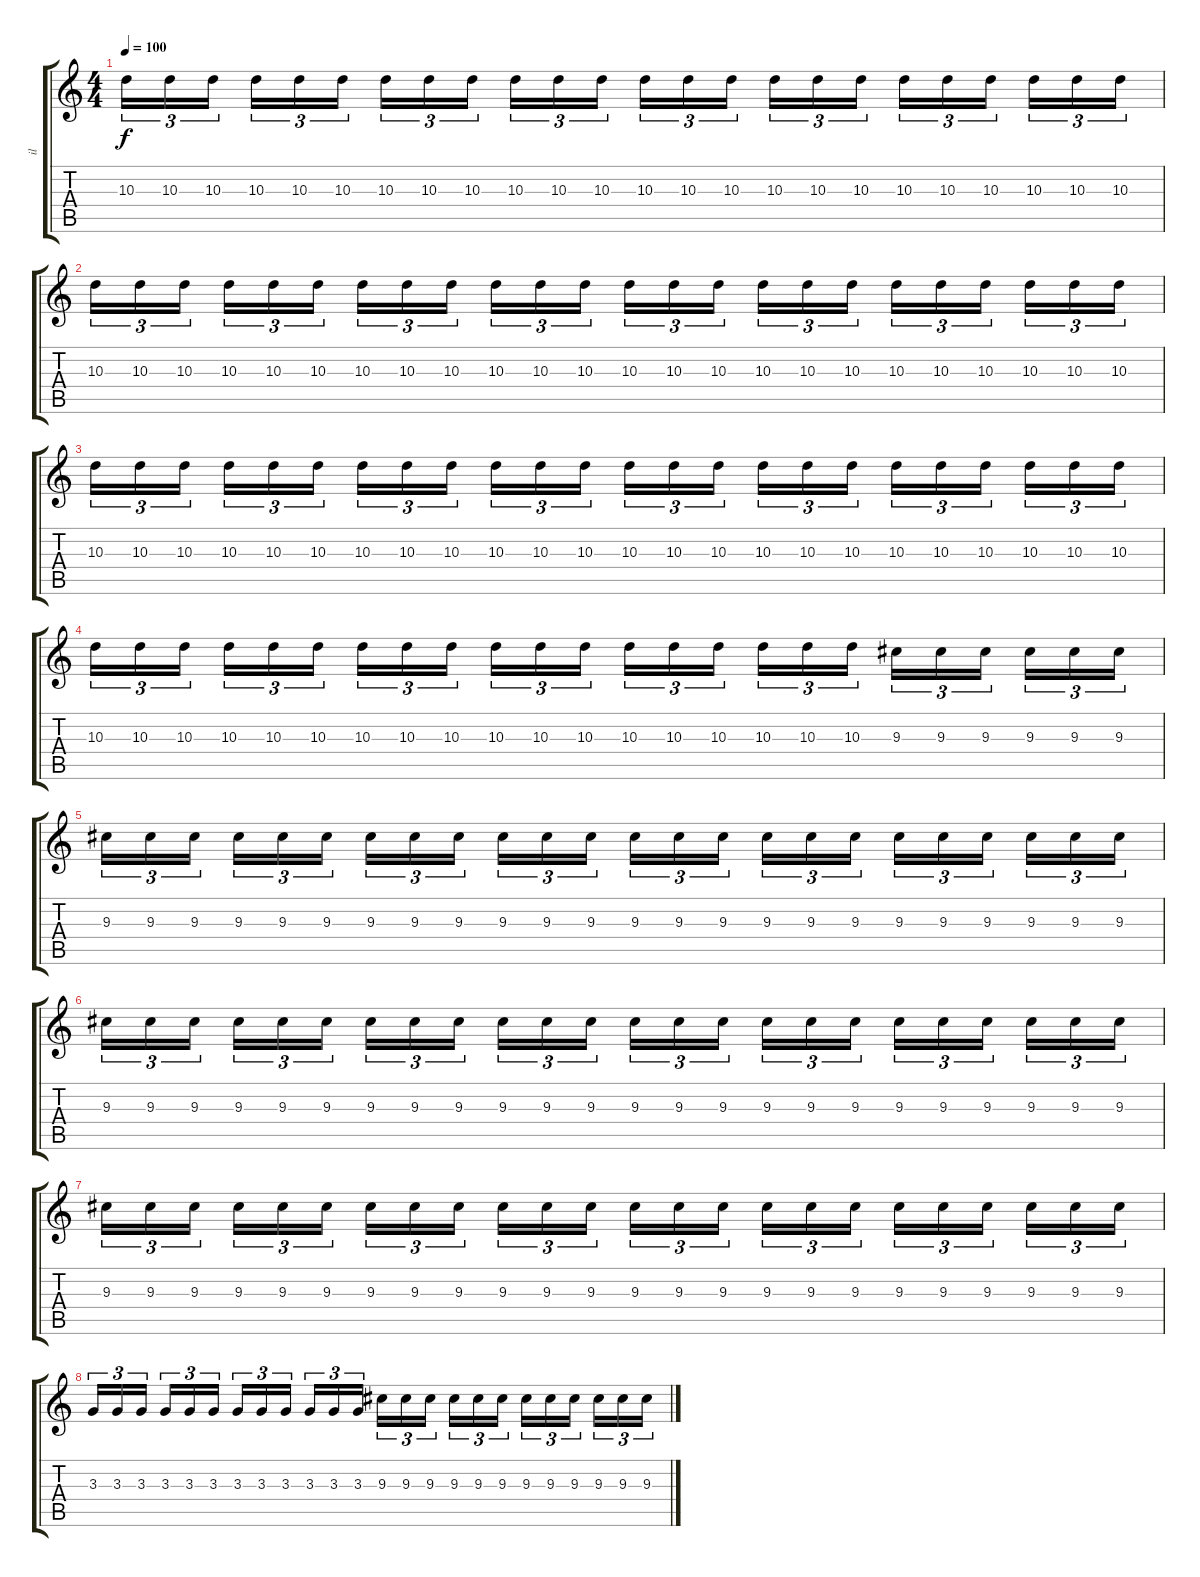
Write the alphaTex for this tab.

\track ("il" "il") {instrument distortionguitar}
\staff {score tabs}
\tuning (Db4 Ab3 E3 B2 Gb2 Db2) {hide}
\ts (4 4)
\tempo 100
\clef g2
\ks c
10.3.16{tu (3 2) dy f} 10.3.16{tu (3 2)} 10.3.16{tu (3 2) beam splitsecondary} 10.3.16{tu (3 2)} 10.3.16{tu (3 2)} 10.3.16{tu (3 2)} 10.3.16{tu (3 2)} 10.3.16{tu (3 2)} 10.3.16{tu (3 2) beam splitsecondary} 10.3.16{tu (3 2)} 10.3.16{tu (3 2)} 10.3.16{tu (3 2)} 10.3.16{tu (3 2)} 10.3.16{tu (3 2)} 10.3.16{tu (3 2) beam splitsecondary} 10.3.16{tu (3 2)} 10.3.16{tu (3 2)} 10.3.16{tu (3 2)} 10.3.16{tu (3 2)} 10.3.16{tu (3 2)} 10.3.16{tu (3 2) beam splitsecondary} 10.3.16{tu (3 2)} 10.3.16{tu (3 2)} 10.3.16{tu (3 2)} |
10.3.16{tu (3 2)} 10.3.16{tu (3 2)} 10.3.16{tu (3 2) beam splitsecondary} 10.3.16{tu (3 2)} 10.3.16{tu (3 2)} 10.3.16{tu (3 2)} 10.3.16{tu (3 2)} 10.3.16{tu (3 2)} 10.3.16{tu (3 2) beam splitsecondary} 10.3.16{tu (3 2)} 10.3.16{tu (3 2)} 10.3.16{tu (3 2)} 10.3.16{tu (3 2)} 10.3.16{tu (3 2)} 10.3.16{tu (3 2) beam splitsecondary} 10.3.16{tu (3 2)} 10.3.16{tu (3 2)} 10.3.16{tu (3 2)} 10.3.16{tu (3 2)} 10.3.16{tu (3 2)} 10.3.16{tu (3 2) beam splitsecondary} 10.3.16{tu (3 2)} 10.3.16{tu (3 2)} 10.3.16{tu (3 2)} |
10.3.16{tu (3 2)} 10.3.16{tu (3 2)} 10.3.16{tu (3 2) beam splitsecondary} 10.3.16{tu (3 2)} 10.3.16{tu (3 2)} 10.3.16{tu (3 2)} 10.3.16{tu (3 2)} 10.3.16{tu (3 2)} 10.3.16{tu (3 2) beam splitsecondary} 10.3.16{tu (3 2)} 10.3.16{tu (3 2)} 10.3.16{tu (3 2)} 10.3.16{tu (3 2)} 10.3.16{tu (3 2)} 10.3.16{tu (3 2) beam splitsecondary} 10.3.16{tu (3 2)} 10.3.16{tu (3 2)} 10.3.16{tu (3 2)} 10.3.16{tu (3 2)} 10.3.16{tu (3 2)} 10.3.16{tu (3 2) beam splitsecondary} 10.3.16{tu (3 2)} 10.3.16{tu (3 2)} 10.3.16{tu (3 2)} |
10.3.16{tu (3 2)} 10.3.16{tu (3 2)} 10.3.16{tu (3 2) beam splitsecondary} 10.3.16{tu (3 2)} 10.3.16{tu (3 2)} 10.3.16{tu (3 2)} 10.3.16{tu (3 2)} 10.3.16{tu (3 2)} 10.3.16{tu (3 2) beam splitsecondary} 10.3.16{tu (3 2)} 10.3.16{tu (3 2)} 10.3.16{tu (3 2)} 10.3.16{tu (3 2)} 10.3.16{tu (3 2)} 10.3.16{tu (3 2) beam splitsecondary} 10.3.16{tu (3 2)} 10.3.16{tu (3 2)} 10.3.16{tu (3 2)} 9.3.16{tu (3 2)} 9.3.16{tu (3 2)} 9.3.16{tu (3 2) beam splitsecondary} 9.3.16{tu (3 2)} 9.3.16{tu (3 2)} 9.3.16{tu (3 2)} |
9.3.16{tu (3 2)} 9.3.16{tu (3 2)} 9.3.16{tu (3 2) beam splitsecondary} 9.3.16{tu (3 2)} 9.3.16{tu (3 2)} 9.3.16{tu (3 2)} 9.3.16{tu (3 2)} 9.3.16{tu (3 2)} 9.3.16{tu (3 2) beam splitsecondary} 9.3.16{tu (3 2)} 9.3.16{tu (3 2)} 9.3.16{tu (3 2)} 9.3.16{tu (3 2)} 9.3.16{tu (3 2)} 9.3.16{tu (3 2) beam splitsecondary} 9.3.16{tu (3 2)} 9.3.16{tu (3 2)} 9.3.16{tu (3 2)} 9.3.16{tu (3 2)} 9.3.16{tu (3 2)} 9.3.16{tu (3 2) beam splitsecondary} 9.3.16{tu (3 2)} 9.3.16{tu (3 2)} 9.3.16{tu (3 2)} |
9.3.16{tu (3 2)} 9.3.16{tu (3 2)} 9.3.16{tu (3 2) beam splitsecondary} 9.3.16{tu (3 2)} 9.3.16{tu (3 2)} 9.3.16{tu (3 2)} 9.3.16{tu (3 2)} 9.3.16{tu (3 2)} 9.3.16{tu (3 2) beam splitsecondary} 9.3.16{tu (3 2)} 9.3.16{tu (3 2)} 9.3.16{tu (3 2)} 9.3.16{tu (3 2)} 9.3.16{tu (3 2)} 9.3.16{tu (3 2) beam splitsecondary} 9.3.16{tu (3 2)} 9.3.16{tu (3 2)} 9.3.16{tu (3 2)} 9.3.16{tu (3 2)} 9.3.16{tu (3 2)} 9.3.16{tu (3 2) beam splitsecondary} 9.3.16{tu (3 2)} 9.3.16{tu (3 2)} 9.3.16{tu (3 2)} |
9.3.16{tu (3 2)} 9.3.16{tu (3 2)} 9.3.16{tu (3 2) beam splitsecondary} 9.3.16{tu (3 2)} 9.3.16{tu (3 2)} 9.3.16{tu (3 2)} 9.3.16{tu (3 2)} 9.3.16{tu (3 2)} 9.3.16{tu (3 2) beam splitsecondary} 9.3.16{tu (3 2)} 9.3.16{tu (3 2)} 9.3.16{tu (3 2)} 9.3.16{tu (3 2)} 9.3.16{tu (3 2)} 9.3.16{tu (3 2) beam splitsecondary} 9.3.16{tu (3 2)} 9.3.16{tu (3 2)} 9.3.16{tu (3 2)} 9.3.16{tu (3 2)} 9.3.16{tu (3 2)} 9.3.16{tu (3 2) beam splitsecondary} 9.3.16{tu (3 2)} 9.3.16{tu (3 2)} 9.3.16{tu (3 2)} |
3.3.16{tu (3 2)} 3.3.16{tu (3 2)} 3.3.16{tu (3 2) beam splitsecondary} 3.3.16{tu (3 2)} 3.3.16{tu (3 2)} 3.3.16{tu (3 2)} 3.3.16{tu (3 2)} 3.3.16{tu (3 2)} 3.3.16{tu (3 2) beam splitsecondary} 3.3.16{tu (3 2)} 3.3.16{tu (3 2)} 3.3.16{tu (3 2)} 9.3.16{tu (3 2)} 9.3.16{tu (3 2)} 9.3.16{tu (3 2) beam splitsecondary} 9.3.16{tu (3 2)} 9.3.16{tu (3 2)} 9.3.16{tu (3 2)} 9.3.16{tu (3 2)} 9.3.16{tu (3 2)} 9.3.16{tu (3 2) beam splitsecondary} 9.3.16{tu (3 2)} 9.3.16{tu (3 2)} 9.3.16{tu (3 2)}
